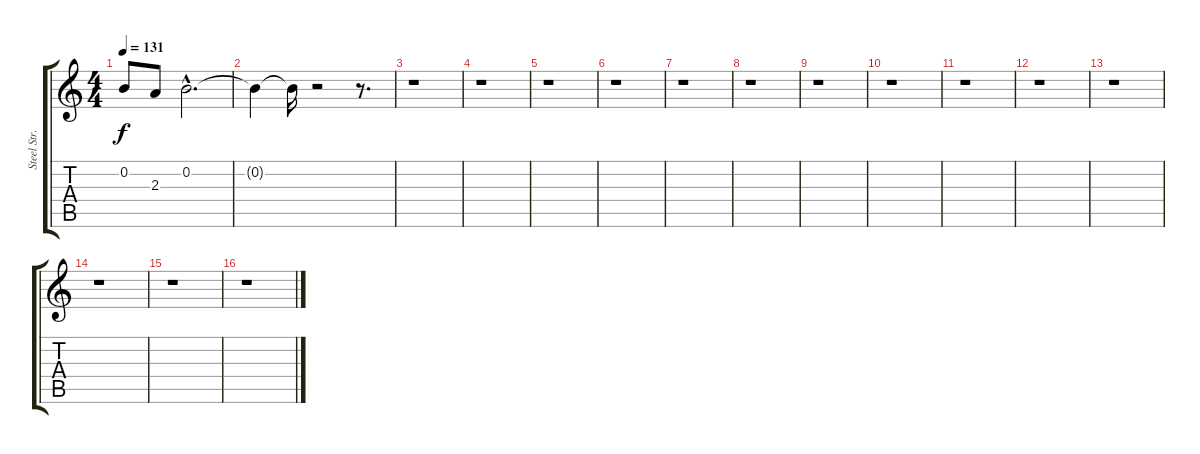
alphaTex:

\track ("Steel Str. Guitar" "Steel Str.") {instrument acousticguitarsteel}
\staff {score tabs}
\tuning (E4 B3 G3 D3 A2 E2) {hide}
\ts (4 4)
\tempo 131
\clef g2
\ks c
0.2.8{dy f} 2.3.8 0.2{hac}.2{d} |
0.2{t}.4 0.2{t}.16 r.2 r.8{d} |
r.1 |
r.1 |
r.1 |
r.1 |
r.1 |
r.1 |
r.1 |
r.1 |
r.1 |
r.1 |
r.1 |
r.1 |
r.1 |
r.1
